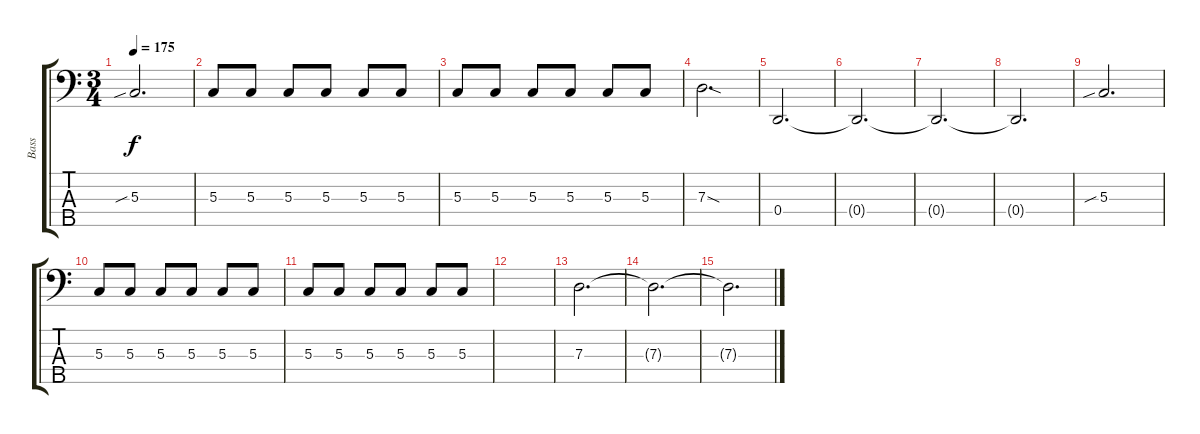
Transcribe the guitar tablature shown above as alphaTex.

\track ("Bass" "Bass") {instrument electricbasspick}
\staff {score tabs}
\tuning (F2 C2 G1 D1 A0) {hide}
\ts (3 4)
\tempo 175
\clef f4
\ks c
5.3{sib}.2{d dy f} |
5.3.8 5.3.8 5.3.8 5.3.8 5.3.8 5.3.8 |
5.3.8 5.3.8 5.3.8 5.3.8 5.3.8 5.3.8 |
7.3{sod}.2{d} |
0.4.2{d} |
0.4{t}.2{d} |
0.4{t}.2{d} |
0.4{t}.2{d} |
5.3{sib}.2{d} |
5.3.8 5.3.8 5.3.8 5.3.8 5.3.8 5.3.8 |
5.3.8 5.3.8 5.3.8 5.3.8 5.3.8 5.3.8 |
|
7.3.2{d} |
7.3{t}.2{d} |
7.3{t}.2{d}
